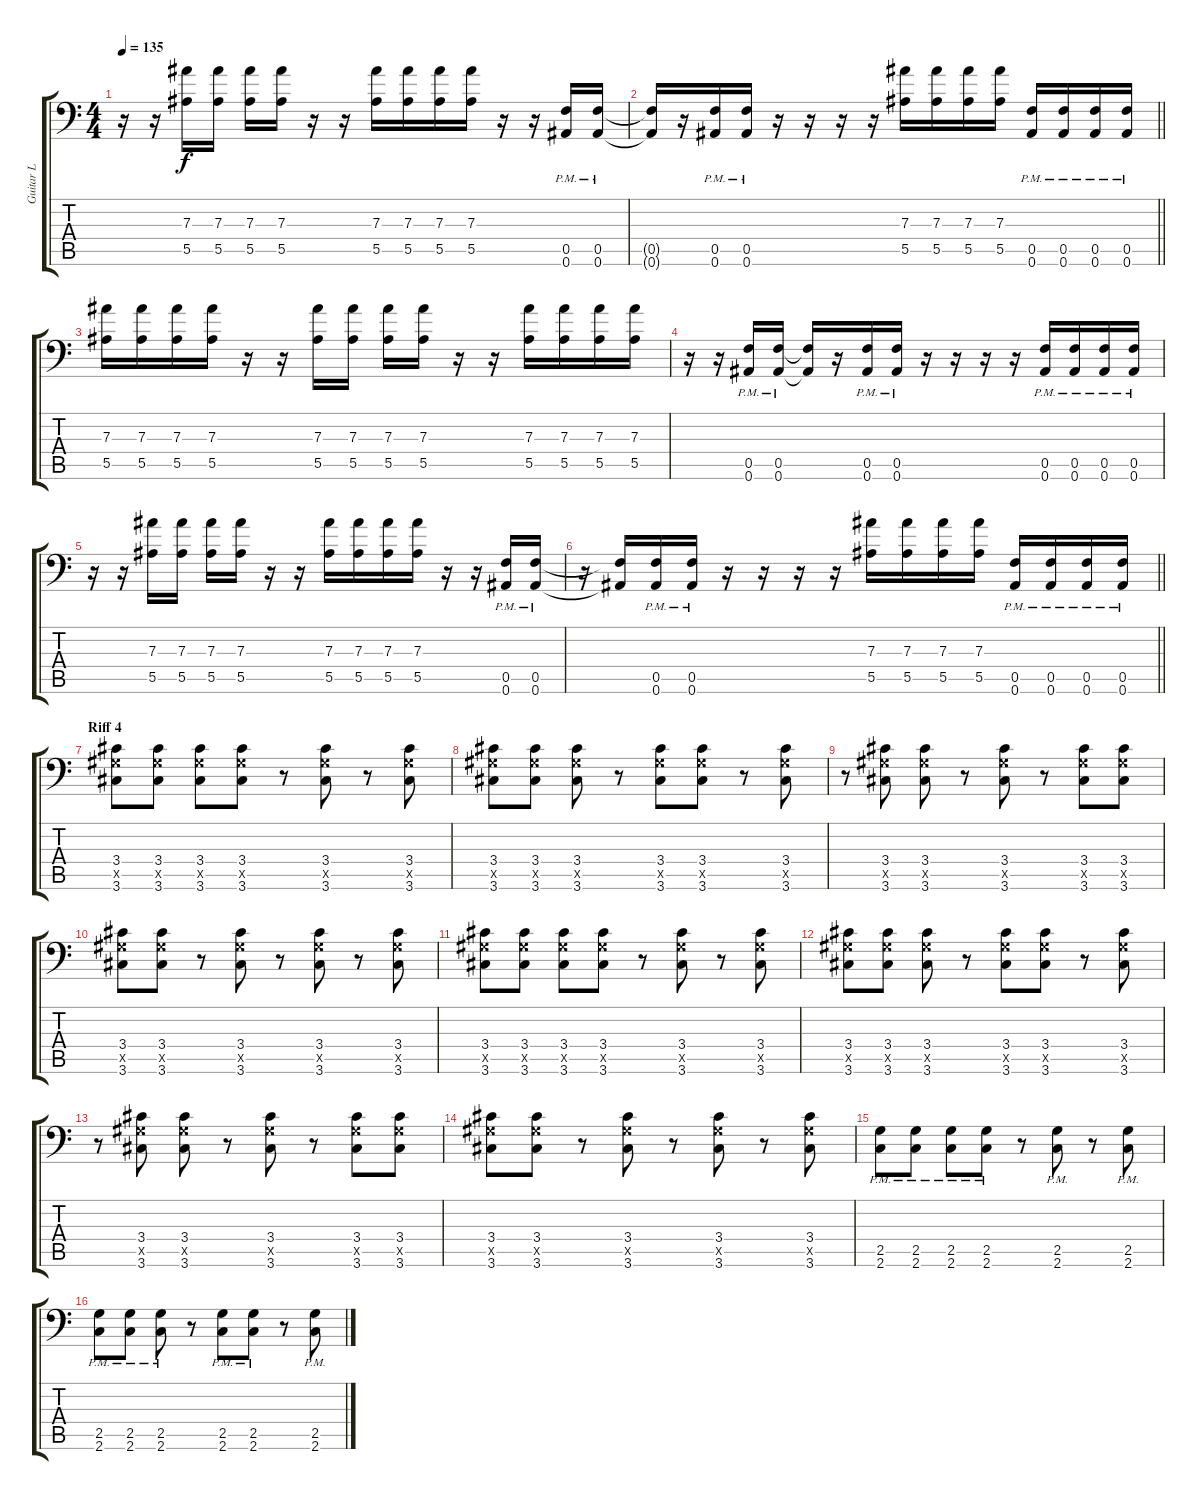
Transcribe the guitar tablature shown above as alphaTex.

\track ("Guitar L" "Guitar L") {instrument distortionguitar}
\staff {score tabs}
\tuning (C4 G3 Eb3 Bb2 F2 Bb1) {hide}
\ts (4 4)
\tempo 135
\clef f4
\ks c
r.16{dy f} r.16 (7.3 5.5).16 (7.3 5.5).16 (7.3 5.5).16 (7.3 5.5).16 r.16 r.16 (7.3 5.5).16 (7.3 5.5).16 (7.3 5.5).16 (7.3 5.5).16 r.16 r.16 (0.5{pm} 0.6{pm}).16 (0.5{pm} 0.6{pm}).16 |
\barLineRight lightlight
(0.5{t} 0.6{t}).16 r.16 (0.5{pm} 0.6{pm}).16 (0.5{pm} 0.6{pm}).16 r.16 r.16 r.16 r.16 (7.3 5.5).16 (7.3 5.5).16 (7.3 5.5).16 (7.3 5.5).16 (0.5{pm} 0.6{pm}).16 (0.5{pm} 0.6{pm}).16 (0.5{pm} 0.6{pm}).16 (0.5{pm} 0.6{pm}).16 |
(7.3 5.5).16 (7.3 5.5).16 (7.3 5.5).16 (7.3 5.5).16 r.16 r.16 (7.3 5.5).16 (7.3 5.5).16 (7.3 5.5).16 (7.3 5.5).16 r.16 r.16 (7.3 5.5).16 (7.3 5.5).16 (7.3 5.5).16 (7.3 5.5).16 |
r.16 r.16 (0.5{pm} 0.6{pm}).16 (0.5{pm} 0.6{pm}).16 (0.5{t} 0.6{t}).16 r.16 (0.5{pm} 0.6{pm}).16 (0.5{pm} 0.6{pm}).16 r.16 r.16 r.16 r.16 (0.5{pm} 0.6{pm}).16 (0.5{pm} 0.6{pm}).16 (0.5{pm} 0.6{pm}).16 (0.5{pm} 0.6{pm}).16 |
r.16 r.16 (7.3 5.5).16 (7.3 5.5).16 (7.3 5.5).16 (7.3 5.5).16 r.16 r.16 (7.3 5.5).16 (7.3 5.5).16 (7.3 5.5).16 (7.3 5.5).16 r.16 r.16 (0.5{pm} 0.6{pm}).16 (0.5{pm} 0.6{pm}).16 |
\barLineRight lightlight
r.16 (0.5{t} 0.6{t}).16 (0.5{pm} 0.6{pm}).16 (0.5{pm} 0.6{pm}).16 r.16 r.16 r.16 r.16 (7.3 5.5).16 (7.3 5.5).16 (7.3 5.5).16 (7.3 5.5).16 (0.5{pm} 0.6{pm}).16 (0.5{pm} 0.6{pm}).16 (0.5{pm} 0.6{pm}).16 (0.5{pm} 0.6{pm}).16 |
\section ("" "Riff 4")
(3.4 3.5{x} 3.6).8 (3.4 3.5{x} 3.6).8 (3.4 3.5{x} 3.6).8 (3.4 3.5{x} 3.6).8 r.8 (3.4 3.5{x} 3.6).8 r.8 (3.4 3.5{x} 3.6).8 |
(3.4 3.5{x} 3.6).8 (3.4 3.5{x} 3.6).8 (3.4 3.5{x} 3.6).8 r.8 (3.4 3.5{x} 3.6).8 (3.4 3.5{x} 3.6).8 r.8 (3.4 3.5{x} 3.6).8 |
r.8 (3.4 3.5{x} 3.6).8 (3.4 3.5{x} 3.6).8 r.8 (3.4 3.5{x} 3.6).8 r.8 (3.4 3.5{x} 3.6).8 (3.4 3.5{x} 3.6).8 |
(3.4 3.5{x} 3.6).8 (3.4 3.5{x} 3.6).8 r.8 (3.4 3.5{x} 3.6).8 r.8 (3.4 3.5{x} 3.6).8 r.8 (3.4 3.5{x} 3.6).8 |
(3.4 3.5{x} 3.6).8 (3.4 3.5{x} 3.6).8 (3.4 3.5{x} 3.6).8 (3.4 3.5{x} 3.6).8 r.8 (3.4 3.5{x} 3.6).8 r.8 (3.4 3.5{x} 3.6).8 |
(3.4 3.5{x} 3.6).8 (3.4 3.5{x} 3.6).8 (3.4 3.5{x} 3.6).8 r.8 (3.4 3.5{x} 3.6).8 (3.4 3.5{x} 3.6).8 r.8 (3.4 3.5{x} 3.6).8 |
r.8 (3.4 3.5{x} 3.6).8 (3.4 3.5{x} 3.6).8 r.8 (3.4 3.5{x} 3.6).8 r.8 (3.4 3.5{x} 3.6).8 (3.4 3.5{x} 3.6).8 |
(3.4 3.5{x} 3.6).8 (3.4 3.5{x} 3.6).8 r.8 (3.4 3.5{x} 3.6).8 r.8 (3.4 3.5{x} 3.6).8 r.8 (3.4 3.5{x} 3.6).8 |
(2.5{pm} 2.6{pm}).8 (2.5{pm} 2.6{pm}).8 (2.5{pm} 2.6{pm}).8 (2.5{pm} 2.6{pm}).8 r.8 (2.5{pm} 2.6{pm}).8 r.8 (2.5{pm} 2.6{pm}).8 |
(2.5{pm} 2.6{pm}).8 (2.5{pm} 2.6{pm}).8 (2.5{pm} 2.6{pm}).8 r.8 (2.5{pm} 2.6{pm}).8 (2.5{pm} 2.6{pm}).8 r.8 (2.5{pm} 2.6{pm}).8
